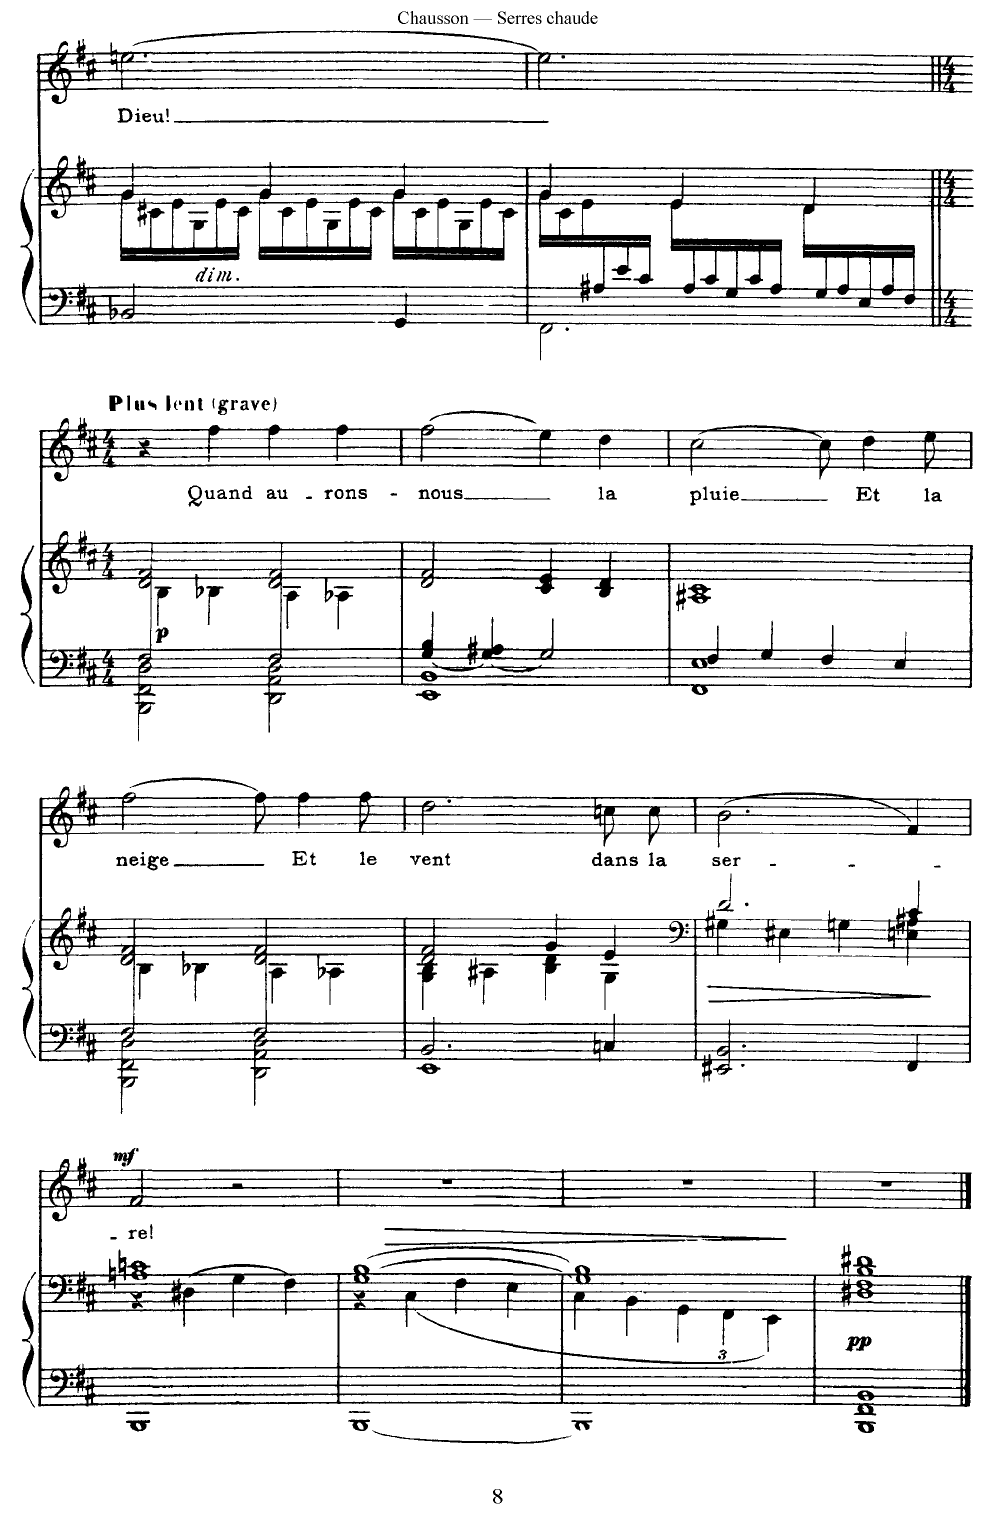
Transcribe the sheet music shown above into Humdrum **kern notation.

**kern	**kern	**dynam	**kern	**text	**dynam
*part2	*part2	*part2	*part1	*part1	*part1
*staff3	*staff2	*staff2/3	*staff1	*staff1	*staff1
*I"Piano	*	*	*I"Voice	*	*
*I'Pno	*	*	*	*	*
*clefF4	*clefG2	*	*clefG2	*	*
*k[f#c#]	*k[f#c#]	*	*k[f#c#]	*	*
*M3/4	*M3/4	*	*M3/4	*	*
=68	=68	=68	=68	=68	=68
*	*^	*	*	*	*
*	*	*Xbrackettup	*	*	*	*
2BB-X/	4g/	24g\LL	.	[2.een\	Dieu!	.
.	.	24c#X\	.	.	.	.
.	.	24e\	.	.	.	.
!	!	!LO:TX:b:i:t=dim.	!	!	!	!
.	.	24G\	.	.	.	.
.	.	24e\	.	.	.	.
.	.	24c#\JJ	.	.	.	.
.	4g/	24g\LL	.	.	.	.
.	.	24c#\	.	.	.	.
.	.	24e\	.	.	.	.
.	.	24G\	.	.	.	.
.	.	24e\	.	.	.	.
.	.	24c#\JJ	.	.	.	.
4GG/	4g/	24g\LL	.	.	.	.
.	.	24c#\	.	.	.	.
.	.	24e\	.	.	.	.
.	.	24G\	.	.	.	.
.	.	24e\	.	.	.	.
.	.	24c#\JJ	.	.	.	.
=69	=69	=69	=69	=69	=69	=69
*^	*	*	*	*	*	*
8ryy	2.FF#\	4g/	24g\LL	.	2.ee\]	.	.
.	.	.	24c#\	.	.	.	.
.	.	.	24e\	.	.	.	.
24A#X/	.	.	8ryy	.	.	.	.
24e/	.	.	.	.	.	.	.
24c#/JJ	.	.	.	.	.	.	.
24ryy	.	4e/	24e\LL	.	.	.	.
24A#/	.	.	24%5ryy	.	.	.	.
24c#/	.	.	.	.	.	.	.
24G/	.	.	.	.	.	.	.
24c#/	.	.	.	.	.	.	.
24A#/JJ	.	.	.	.	.	.	.
24ryy	.	4d/	24d\LL	.	.	.	.
24G/	.	.	24%5ryy	.	.	.	.
24A#/	.	.	.	.	.	.	.
24E/	.	.	.	.	.	.	.
24A#/	.	.	.	.	.	.	.
24F#/JJ	.	.	.	.	.	.	.
=70||	=70||	=70||	=70||	=70||	=70||	=70||	=70||
*M4/4	*	*M4/4	*	*	*M4/4	*	*
!	!	!	!	!	!LO:TX:a:B:t=Plus lent (grave)	!	!
!	!	!	!	!LO:DY:b	!	!	!
2F#/	2BBB\ 2FF#\ 2D\	2d/ 2f#/	4B\	p	4r	.	.
.	.	.	4B-X\	.	4ff#\	Quand	.
2F#/	2DD\ 2AA\ 2D\	2d/ 2f#/	4A\	.	4ff#\	au-	.
.	.	.	4A-X\	.	4ff#\	-rons-	.
*	*	*v	*v	*	*	*	*
=71	=71	=71	=71	=71	=71	=71
[<4G/ 4B/	1EE 1BB	2d/ 2f#/	.	(2ff#\	-nous	.
4G/_ 4A#X/	.	.	.	.	.	.
2G/]	.	4c#/ 4e/	.	4ee\)	.	.
.	.	4B/ 4d/	.	4dd\	la	.
=72	=72	=72	=72	=72	=72	=72
4F#/	1FF# 1E	1A#X 1c#	.	[2cc#\	pluie	.
4G/	.	.	.	.	.	.
4F#/	.	.	.	8cc#\]	.	.
.	.	.	.	4dd\	Et	.
4E/	.	.	.	.	.	.
.	.	.	.	8ee\	la	.
=73	=73	=73	=73	=73	=73	=73
*	*	*^	*	*	*	*
2F#/	2BBB\ 2FF#\ 2D\	2d/ 2f#/	4B\	.	[2ff#\	neige	.
.	.	.	4B-X\	.	.	.	.
2F#/	2DD\ 2AA\ 2D\	2d/ 2f#/	4A\	.	8ff#\]	.	.
.	.	.	.	.	4ff#\	Et	.
.	.	.	4A-X\	.	.	.	.
.	.	.	.	.	8ff#\	le	.
=74	=74	=74	=74	=74	=74	=74	=74
2.BB/	1EE	2d/ 2f#/	4G\ 4B\	.	2.dd\	vent	.
.	.	.	4A#X\	.	.	.	.
.	.	4g/	4B\ 4d\	.	.	.	.
4Cn/	.	4e/	4G\	.	8ccn\L	dans	.
.	.	.	.	.	8cc\J	la	.
*v	*v	*	*	*	*	*	*
=75	=75	=75	=75	=75	=75	=75
*	*clefF4	*	*	*	*	*
!	!	!	!LO:HP:b	!	!	!
2.EE#X/ 2.BB/	2.d/	4G#X\	>	(2.b\	ser-	.
.	.	4E#X\	.	.	.	.
.	.	4Gn\	.	.	.	.
4FF#/	4c#/	4En\ 4A#X\	.	4f#/)	.	.
*	*v	*v	*	*	*	*
.	.	]	.	.	.
=76	=76	=76	=76	=76	=76
*	*^	*	*	*	*
!	!	!	!	!	!	!LO:DY:a
1BBB	1An 1cn	4r	.	2f#/	-- re!	mf
.	.	(>4D#X\	.	.	.	.
.	.	4G\	.	2r	.	.
.	.	4F#\)	.	.	.	.
=77	=77	=77	=77	=77	=77	=77
[1BBB	[1G [1B	4r	.	1r	.	.
!	!	!	!LO:HP:b	!	!	!
.	.	(4C#\	>	.	.	.
.	.	4F#\	.	.	.	.
.	.	4E\	.	.	.	.
=78	=78	=78	=78	=78	=78	=78
1BBB]	1G] 1B]	4C#\	.	1r	.	.
.	.	4BB\	.	.	.	.
*	*	*brackettup	*	*	*	*
.	.	6GG\	.	.	.	.
.	.	6FF#\	.	.	.	.
.	.	6EE\)	.	.	.	.
*	*v	*v	*	*	*	*
.	.	]	.	.	.
=79	=79	=79	=79	=79	=79
!	!	!LO:DY:b	!	!	!
1BBB 1FF# 1BB	1D#X 1F# 1B 1d#X	pp	1r	.	.
==	==	==	==	==	==
*-	*-	*-	*-	*-	*-
